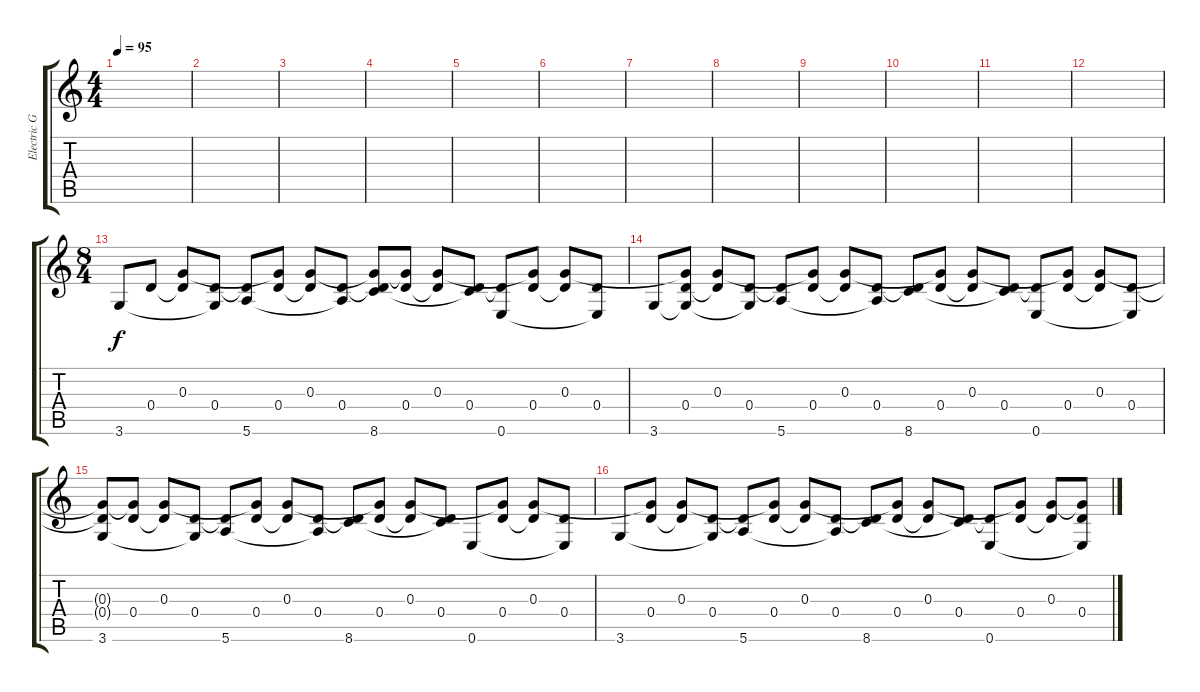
\track ("Electric Guitar(clean)" "Electric G") {instrument electricguitarclean}
\staff {score tabs}
\tuning (E4 B3 G3 D3 A2 E2) {hide}
\ts (4 4)
\tempo 95
\clef g2
\ks c
|
|
|
|
|
|
|
|
|
|
|
|
\ts (8 4)
3.6.8 0.4.8 (0.3 0.4{t}).8 (0.4 3.6{t}).8 (0.4{t} 5.6).8 (0.3{t} 0.4).8 (0.3 0.4{t}).8 (0.4 5.6{t}).8 (0.3{t} 0.4{t} 8.6).8 (0.3{t} 0.4).8 (0.3 0.4{t}).8 (0.4 8.6{t}).8 (0.4{t} 0.6).8 (0.3{t} 0.4).8 (0.3 0.4{t}).8 (0.4 0.6{t}).8 |
3.6.8 (0.3{t} 0.4 3.6{t}).8 (0.3 0.4{t}).8 (0.4 3.6{t}).8 (0.4{t} 5.6).8 (0.3{t} 0.4).8 (0.3 0.4{t}).8 (0.4 5.6{t}).8 (0.4{t} 8.6).8 (0.3{t} 0.4).8 (0.3 0.4{t}).8 (0.4 8.6{t}).8 (0.4{t} 0.6).8 (0.3{t} 0.4).8 (0.3 0.4{t}).8 (0.4 0.6{t}).8 |
(0.3{t} 0.4{t} 3.6).8 (0.3{t} 0.4).8 (0.3 0.4{t}).8 (0.4 3.6{t}).8 (0.4{t} 5.6).8 (0.3{t} 0.4).8 (0.3 0.4{t}).8 (0.4 5.6{t}).8 (0.4{t} 8.6).8 (0.3{t} 0.4).8 (0.3 0.4{t}).8 (0.4 8.6{t}).8 0.6.8 (0.3{t} 0.4).8 (0.3 0.4{t}).8 (0.4 0.6{t}).8 |
3.6.8 (0.3{t} 0.4).8 (0.3 0.4{t}).8 (0.4 3.6{t}).8 (0.4{t} 5.6).8 (0.3{t} 0.4).8 (0.3 0.4{t}).8 (0.4 5.6{t}).8 (0.4{t} 8.6).8 (0.3{t} 0.4).8 (0.3 0.4{t}).8 (0.4 8.6{t}).8 (0.4{t} 0.6).8 (0.3{t} 0.4).8 (0.3 0.4{t}).8 (0.3{t} 0.4 0.6{t}).8
